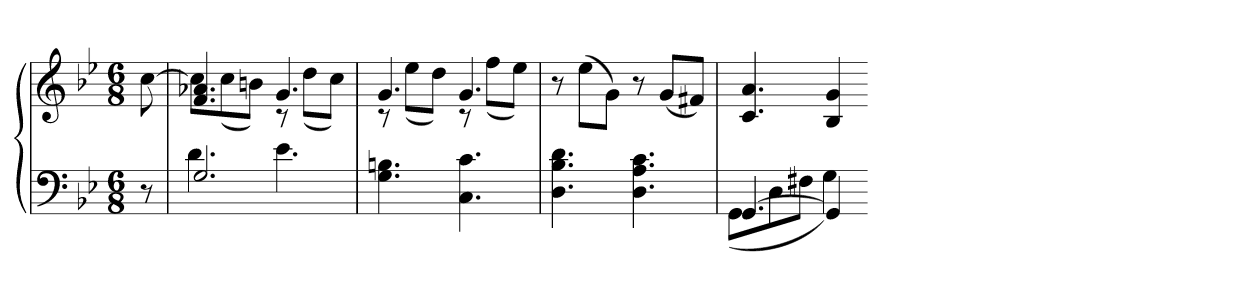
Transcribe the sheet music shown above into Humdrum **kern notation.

**kern	**kern
*part1	*part1
*staff2	*staff1
*clefF4	*clefG2
*k[b-e-]	*k[b-e-]
*g:	*g:
*M6/8	*M6/8
=	=
8r	[8cc
=97	=97
*^	*^
2.G	4.d	4.f 4.a-X	8ccL]
.	.	.	(8cc
.	.	.	8bnJ)
.	4.e-	4.g	8r
.	.	.	(8ddL
.	.	.	8ccJ)
*v	*v	*	*
=98	=98	=98
4.G 4.Bn	4.g	8r
.	.	(8ee-L
.	.	8ddJ)
4.C 4.c	4.g	8r
.	.	(8ffL
.	.	8ee-J)
*	*v	*v
=99	=99
4.D 4.B- 4.d	8r
.	(8ee-L
.	8gJ)
4.D 4.A 4.c	8r
.	(8gL
.	8f#XJ)
=100	=100
*^	*
[4.GG	(8GGL	4.c 4.a
.	8D	.
.	8F#XJ	.
4GG]	4G)	4B- 4g
*v	*v	*
=-	=-
*-	*-
